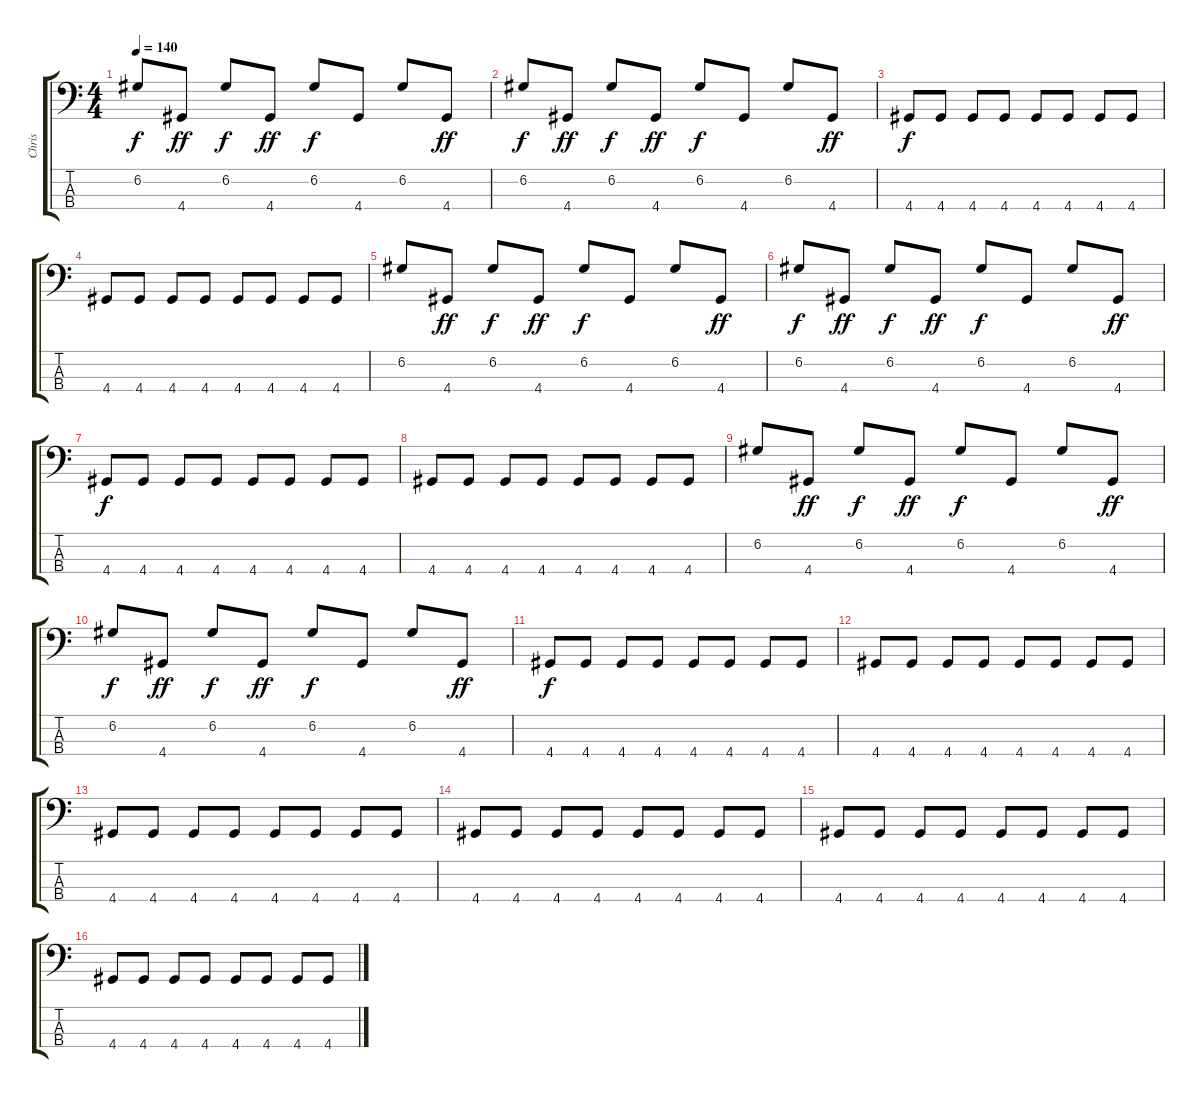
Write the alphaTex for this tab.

\track ("Chris" "Chris") {instrument electricbasspick}
\staff {score tabs}
\tuning (G2 D2 A1 E1) {hide}
\ts (4 4)
\tempo 140
\clef f4
\ks c
6.2.8{dy f} 4.4.8{dy ff} 6.2.8{dy f} 4.4.8{dy ff} 6.2.8{dy f} 4.4.8 6.2.8 4.4.8{dy ff} |
6.2.8{dy f} 4.4.8{dy ff} 6.2.8{dy f} 4.4.8{dy ff} 6.2.8{dy f} 4.4.8 6.2.8 4.4.8{dy ff} |
4.4.8{dy f} 4.4.8 4.4.8 4.4.8 4.4.8 4.4.8 4.4.8 4.4.8 |
4.4.8 4.4.8 4.4.8 4.4.8 4.4.8 4.4.8 4.4.8 4.4.8 |
6.2.8 4.4.8{dy ff} 6.2.8{dy f} 4.4.8{dy ff} 6.2.8{dy f} 4.4.8 6.2.8 4.4.8{dy ff} |
6.2.8{dy f} 4.4.8{dy ff} 6.2.8{dy f} 4.4.8{dy ff} 6.2.8{dy f} 4.4.8 6.2.8 4.4.8{dy ff} |
4.4.8{dy f} 4.4.8 4.4.8 4.4.8 4.4.8 4.4.8 4.4.8 4.4.8 |
4.4.8 4.4.8 4.4.8 4.4.8 4.4.8 4.4.8 4.4.8 4.4.8 |
6.2.8 4.4.8{dy ff} 6.2.8{dy f} 4.4.8{dy ff} 6.2.8{dy f} 4.4.8 6.2.8 4.4.8{dy ff} |
6.2.8{dy f} 4.4.8{dy ff} 6.2.8{dy f} 4.4.8{dy ff} 6.2.8{dy f} 4.4.8 6.2.8 4.4.8{dy ff} |
4.4.8{dy f} 4.4.8 4.4.8 4.4.8 4.4.8 4.4.8 4.4.8 4.4.8 |
4.4.8 4.4.8 4.4.8 4.4.8 4.4.8 4.4.8 4.4.8 4.4.8 |
4.4.8 4.4.8 4.4.8 4.4.8 4.4.8 4.4.8 4.4.8 4.4.8 |
4.4.8 4.4.8 4.4.8 4.4.8 4.4.8 4.4.8 4.4.8 4.4.8 |
4.4.8 4.4.8 4.4.8 4.4.8 4.4.8 4.4.8 4.4.8 4.4.8 |
4.4.8 4.4.8 4.4.8 4.4.8 4.4.8 4.4.8 4.4.8 4.4.8
